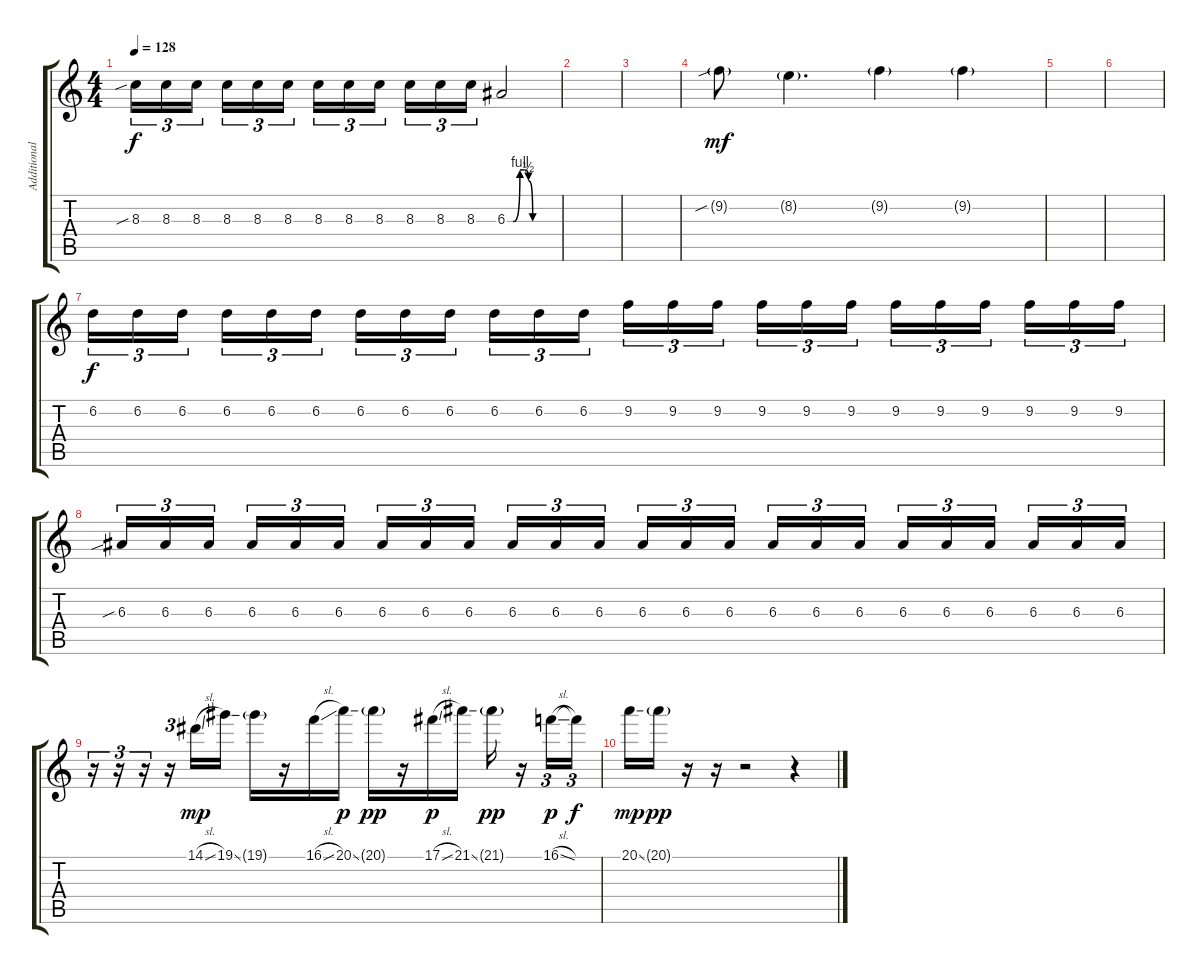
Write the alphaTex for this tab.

\track ("Additional guitar" "Additional") {instrument distortionguitar}
\staff {score tabs}
\tuning (Db4 Ab3 E3 B2 Gb2 Db2) {hide}
\ts (4 4)
\tempo 128
\clef g2
\ks c
8.3{sib}.16{tu (3 2) dy f} 8.3.16{tu (3 2)} 8.3.16{tu (3 2) beam splitsecondary} 8.3.16{tu (3 2)} 8.3.16{tu (3 2)} 8.3.16{tu (3 2)} 8.3.16{tu (3 2)} 8.3.16{tu (3 2)} 8.3.16{tu (3 2) beam splitsecondary} 8.3.16{tu (3 2)} 8.3.16{tu (3 2)} 8.3.16{tu (3 2)} 6.3{be (custom 0 0 7 0 15 4 20 4 25 2 30 0 60 0)}.2 |
|
|
9.2{sib g}.8{dy mf} 8.2{g}.4{d} 9.2{g}.4 9.2{g}.4 |
|
|
6.2.16{tu (3 2) dy f} 6.2.16{tu (3 2)} 6.2.16{tu (3 2) beam splitsecondary} 6.2.16{tu (3 2)} 6.2.16{tu (3 2)} 6.2.16{tu (3 2)} 6.2.16{tu (3 2)} 6.2.16{tu (3 2)} 6.2.16{tu (3 2) beam splitsecondary} 6.2.16{tu (3 2)} 6.2.16{tu (3 2)} 6.2.16{tu (3 2)} 9.2.16{tu (3 2)} 9.2.16{tu (3 2)} 9.2.16{tu (3 2) beam splitsecondary} 9.2.16{tu (3 2)} 9.2.16{tu (3 2)} 9.2.16{tu (3 2)} 9.2.16{tu (3 2)} 9.2.16{tu (3 2)} 9.2.16{tu (3 2) beam splitsecondary} 9.2.16{tu (3 2)} 9.2.16{tu (3 2)} 9.2.16{tu (3 2)} |
6.3{sib}.16{tu (3 2)} 6.3.16{tu (3 2)} 6.3.16{tu (3 2) beam splitsecondary} 6.3.16{tu (3 2)} 6.3.16{tu (3 2)} 6.3.16{tu (3 2)} 6.3.16{tu (3 2)} 6.3.16{tu (3 2)} 6.3.16{tu (3 2) beam splitsecondary} 6.3.16{tu (3 2)} 6.3.16{tu (3 2)} 6.3.16{tu (3 2)} 6.3.16{tu (3 2)} 6.3.16{tu (3 2)} 6.3.16{tu (3 2) beam splitsecondary} 6.3.16{tu (3 2)} 6.3.16{tu (3 2)} 6.3.16{tu (3 2)} 6.3.16{tu (3 2)} 6.3.16{tu (3 2)} 6.3.16{tu (3 2) beam splitsecondary} 6.3.16{tu (3 2)} 6.3.16{tu (3 2)} 6.3.16{tu (3 2)} |
r.16{tu (3 2)} r.16{tu (3 2)} r.16{tu (3 2)} r.16{tu (3 2)} 14.1{sl}.16{dy mp} 19.1{ss}.16 19.1{g}.16 r.16 16.1{sl}.16 20.1{ss}.16{dy p} 20.1{g}.16{dy pp} r.16 17.1{sl}.16{dy p} 21.1{ss}.16 21.1{g}.16{dy pp} r.16 16.1{sl}.16{tu (3 2) dy p} 16.1{t}.16{tu (3 2) dy f} |
20.1{ss}.16{dy mp} 20.1{g}.16{dy pp} r.16 r.16 r.2 r.4
